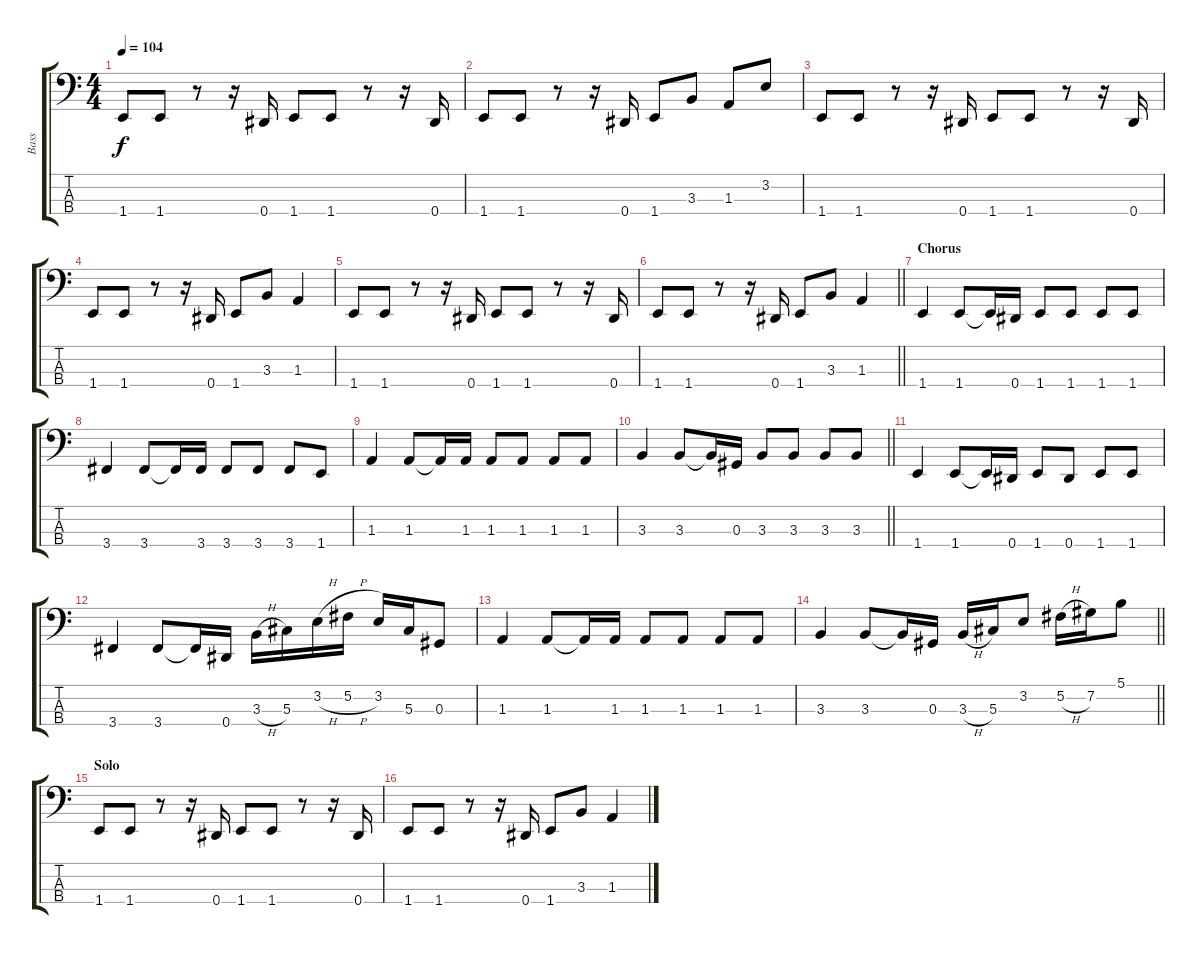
\track ("Bass" "Bass") {instrument electricbasspick}
\staff {score tabs}
\tuning (Gb2 Db2 Ab1 Eb1) {hide}
\ts (4 4)
\tempo 104
\clef f4
\ks c
1.4.8{dy f} 1.4.8 r.8 r.16 0.4.16 1.4.8 1.4.8 r.8 r.16 0.4.16 |
1.4.8 1.4.8 r.8 r.16 0.4.16 1.4.8 3.3.8 1.3.8 3.2.8 |
1.4.8 1.4.8 r.8 r.16 0.4.16 1.4.8 1.4.8 r.8 r.16 0.4.16 |
1.4.8 1.4.8 r.8 r.16 0.4.16 1.4.8 3.3.8 1.3.4 |
1.4.8 1.4.8 r.8 r.16 0.4.16 1.4.8 1.4.8 r.8 r.16 0.4.16 |
\barLineRight lightlight
1.4.8 1.4.8 r.8 r.16 0.4.16 1.4.8 3.3.8 1.3.4 |
\section ("" "Chorus")
1.4.4 1.4.8 1.4{t}.16 0.4.16 1.4.8 1.4.8 1.4.8 1.4.8 |
3.4.4 3.4.8 3.4{t}.16 3.4.16 3.4.8 3.4.8 3.4.8 1.4.8 |
1.3.4 1.3.8 1.3{t}.16 1.3.16 1.3.8 1.3.8 1.3.8 1.3.8 |
\barLineRight lightlight
3.3.4 3.3.8 3.3{t}.16 0.3.16 3.3.8 3.3.8 3.3.8 3.3.8 |
1.4.4 1.4.8 1.4{t}.16 0.4.16 1.4.8 0.4.8 1.4.8 1.4.8 |
3.4.4 3.4.8 3.4{t}.16 0.4.16 3.3{h}.16 5.3.16 3.2{h}.16 5.2{h}.16 3.2.16 5.3.16 0.3.8 |
1.3.4 1.3.8 1.3{t}.16 1.3.16 1.3.8 1.3.8 1.3.8 1.3.8 |
\barLineRight lightlight
3.3.4 3.3.8 3.3{t}.16 0.3.16 3.3{h}.16 5.3.16 3.2.8 5.2{h}.16 7.2.16 5.1.8 |
\section ("" "Solo")
1.4.8 1.4.8 r.8 r.16 0.4.16 1.4.8 1.4.8 r.8 r.16 0.4.16 |
1.4.8 1.4.8 r.8 r.16 0.4.16 1.4.8 3.3.8 1.3.4
